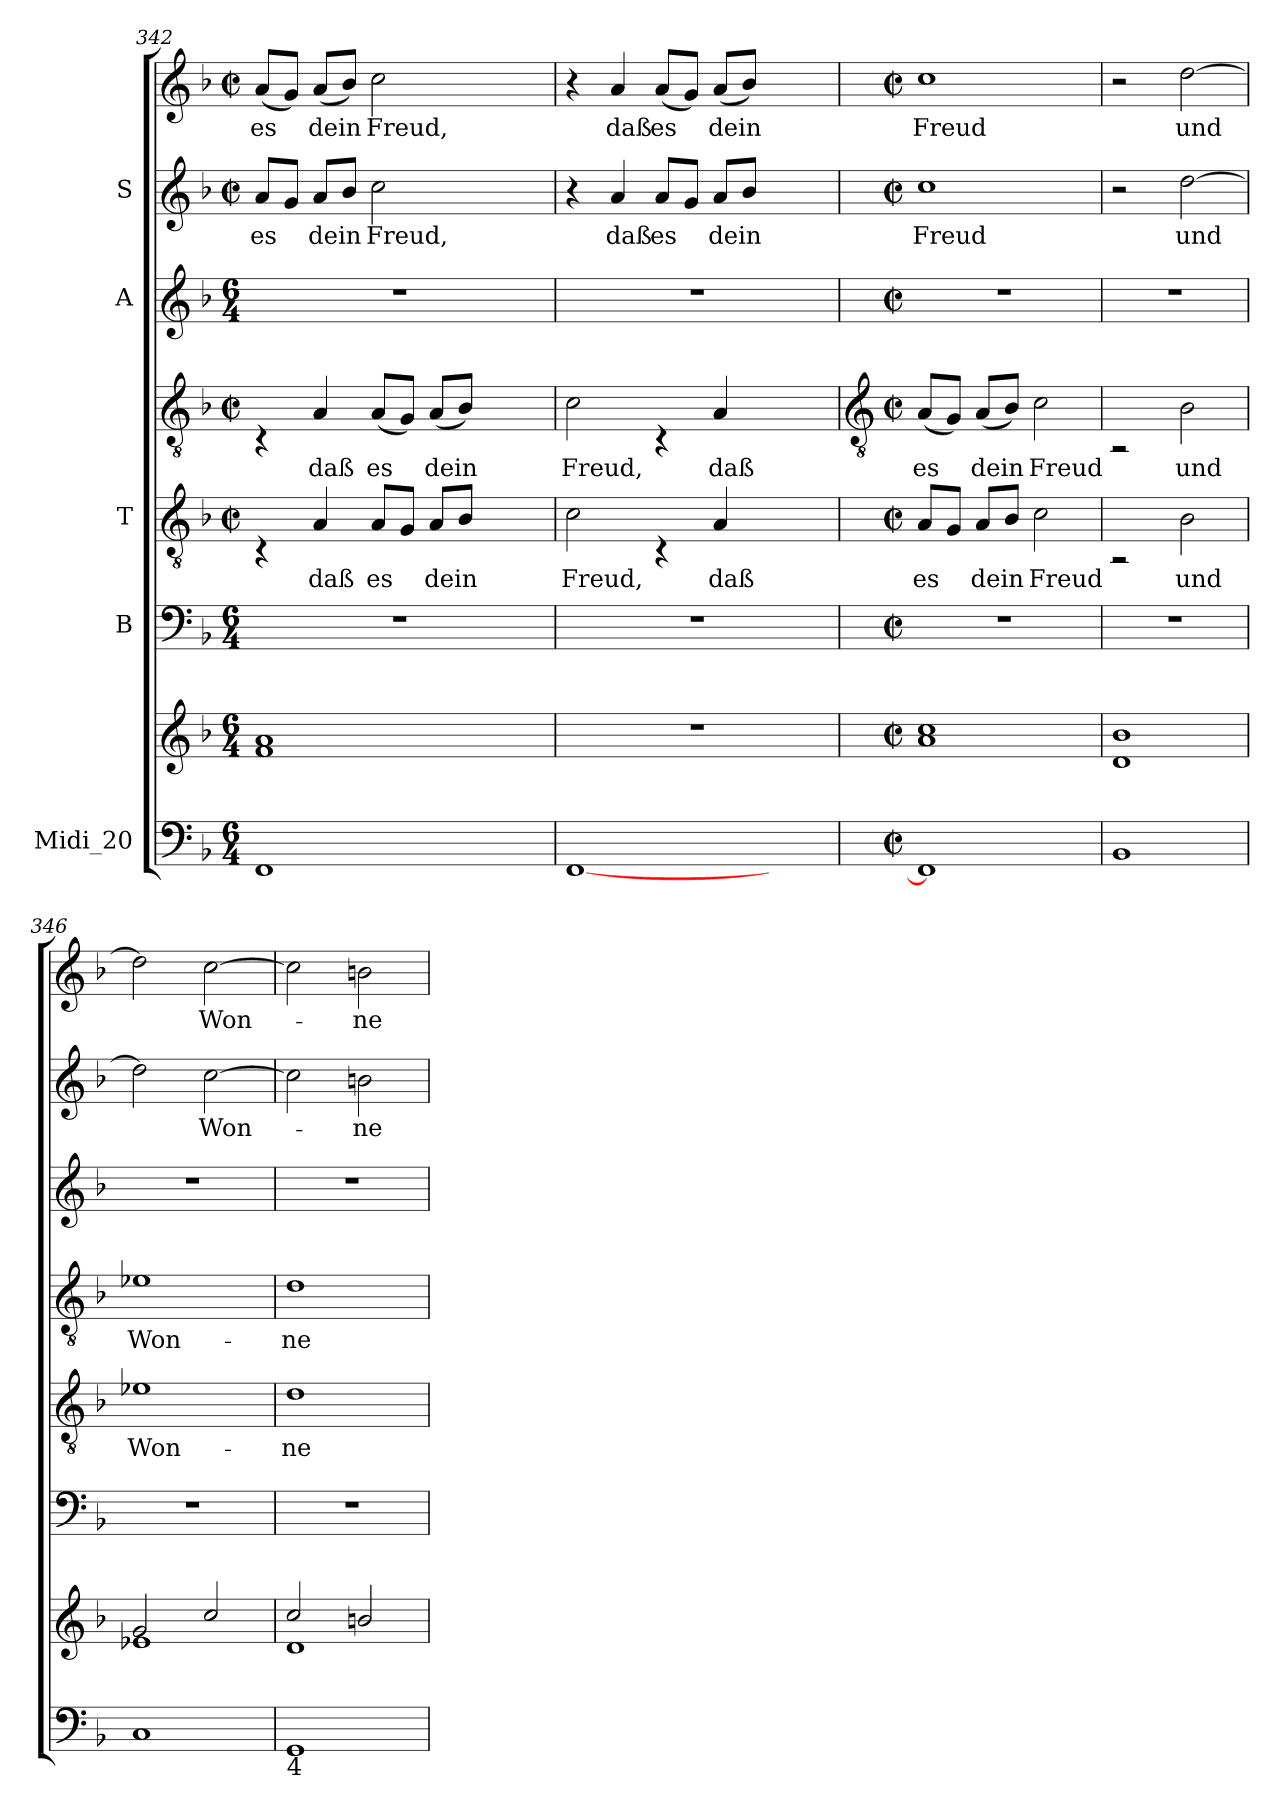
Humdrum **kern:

**kern	**kern	**kern	**kern	**text	**kern	**text	**kern	**kern	**text	**kern	**text
*part5	*part5	*part4	*part3	*part3	*part3	*part3	*part2	*part1	*part1	*part1	*part1
*staff8	*staff7	*staff6	*staff5	*staff5	*staff4	*staff4	*staff3	*staff2	*staff2	*staff1	*staff1
*I"Midi_20	*	*I"B	*I"T	*	*	*	*I"A	*I"S	*	*	*
*clefF4	*clefG2	*clefF4	*clefGv2	*	*clefGv2	*	*clefG2	*clefG2	*	*clefG2	*
*k[b-]	*k[b-]	*k[b-]	*k[b-]	*	*k[b-]	*	*k[b-]	*k[b-]	*	*k[b-]	*
*F:	*F:	*F:	*F:	*	*F:	*	*F:	*F:	*	*F:	*
*M6/4	*M6/4	*M6/4	*M2/2	*	*M2/2	*	*M6/4	*M2/2	*	*M2/2	*
*	*	*	*met(c|)	*	*met(c|)	*	*	*met(c|)	*	*met(c|)	*
=342	=342	=342	=342	=342	=342	=342	=342	=342	=342	=342	=342
!	!	!	!	!	!	!	!	!	!LO:LY:b	!	!LO:LY:b
1FF	1f 1a	1.r	4rBB	.	4rBB	.	1.r	8aL	es	(<8aL	es
.	.	.	.	.	.	.	.	8gJ	.	8gJ)	.
!	!	!	!	!LO:LY:b	!	!LO:LY:b	!	!	!LO:LY:b	!	!LO:LY:b
.	.	.	4A	daß	4A	daß	.	8aL	dein	(<8aL	dein
.	.	.	.	.	.	.	.	8b-J	.	8b-J)	.
!	!	!	!	!LO:LY:b	!	!LO:LY:b	!	!	!LO:LY:b	!	!LO:LY:b
.	.	.	8AL	es	(<8AL	es	.	2cc\	Freud,	2cc\	Freud,
.	.	.	8GJ	.	8GJ)	.	.	.	.	.	.
!	!	!	!	!LO:LY:b	!	!LO:LY:b	!	!	!	!	!
.	.	.	8AL	dein	(<8AL	dein	.	.	.	.	.
.	.	.	8B-J	.	8B-J)	.	.	.	.	.	.
2ryy	2ryy	.	2ryy	.	2ryy	.	.	2ryy	.	2ryy	.
=343	=343	=343	=343	=343	=343	=343	=343	=343	=343	=343	=343
!	!	!	!	!LO:LY:b	!	!LO:LY:b	!	!	!	!	!
[1FF	1.r	1.r	2c	Freud,	2c	Freud,	1.r	4r	.	4r	.
!	!	!	!	!	!	!	!	!	!LO:LY:b	!	!LO:LY:b
.	.	.	.	.	.	.	.	4a	daß	4a	daß
!	!	!	!	!	!	!	!	!	!LO:LY:b	!	!LO:LY:b
.	.	.	4rBB	.	4rBB	.	.	8aL	es	(<8aL	es
.	.	.	.	.	.	.	.	8gJ	.	8gJ)	.
!	!	!	!	!LO:LY:b	!	!LO:LY:b	!	!	!LO:LY:b	!	!LO:LY:b
.	.	.	4A	daß	4A	daß	.	8aL	dein	(<8aL	dein
.	.	.	.	.	.	.	.	8b-J	.	8b-J)	.
2ryy	.	.	2ryy	.	2ryy	.	.	2ryy	.	2ryy	.
!!LO:LB:g=z
=344	=344	=344	=344	=344	=344	=344	=344	=344	=344	=344	=344
*	*	*	*	*	*clefGv2	*	*	*	*	*	*
*M2/2	*M2/2	*M2/2	*M2/2	*	*M2/2	*	*M2/2	*M2/2	*	*M2/2	*
*met(c|)	*met(c|)	*met(c|)	*met(c|)	*	*met(c|)	*	*met(c|)	*met(c|)	*	*met(c|)	*
*	*^	*	*	*	*	*	*	*	*	*	*
!	!	!	!	!	!LO:LY:b	!	!LO:LY:b	!	!	!LO:LY:b	!	!LO:LY:b
1FF]	1cc	1a\	1r	8AL	es	(<8AL	es	1r	1cc	Freud	1cc	Freud
.	.	.	.	8GJ	.	8GJ)	.	.	.	.	.	.
!	!	!	!	!	!LO:LY:b	!	!LO:LY:b	!	!	!	!	!
.	.	.	.	8AL	dein	(<8AL	dein	.	.	.	.	.
.	.	.	.	8B-J	.	8B-J)	.	.	.	.	.	.
!	!	!	!	!	!LO:LY:b	!	!LO:LY:b	!	!	!	!	!
.	.	.	.	2c	Freud	2c	Freud	.	.	.	.	.
=345	=345	=345	=345	=345	=345	=345	=345	=345	=345	=345	=345	=345
1BB-	1b-	1d\	1r	2rBB	.	2rBB	.	1r	2r	.	2r	.
!	!	!	!	!	!LO:LY:b	!	!LO:LY:b	!	!	!LO:LY:b	!	!LO:LY:b
.	.	.	.	2B-	und	2B-	und	.	[2dd	und	[2dd	und
=346	=346	=346	=346	=346	=346	=346	=346	=346	=346	=346	=346	=346
!	!	!	!	!	!LO:LY:b	!	!LO:LY:b	!	!	!	!	!
1C	2g	1e-X\	1r	1e-X	Won-	1e-X	Won-	1r	2dd]	.	2dd]	.
!	!	!	!	!	!	!	!	!	!	!LO:LY:b	!	!LO:LY:b
.	2cc/	.	.	.	.	.	.	.	[2cc	Won-	[2cc	Won-
=347	=347	=347	=347	=347	=347	=347	=347	=347	=347	=347	=347	=347
!LO:TX:b:t=4	!	!	!	!	!	!	!	!	!	!	!	!
!	!	!	!	!	!LO:LY:b	!	!LO:LY:b	!	!	!	!	!
1GG	2cc/	1d\	1r	1d	-ne	1d	-ne	1r	2cc]	.	2cc]	.
!	!	!	!	!	!	!	!	!	!	!LO:LY:b	!	!LO:LY:b
.	2bn/	.	.	.	.	.	.	.	2bn	ne	2bn	ne
*	*v	*v	*	*	*	*	*	*	*	*	*	*
=	=	=	=	=	=	=	=	=	=	=	=
*-	*-	*-	*-	*-	*-	*-	*-	*-	*-	*-	*-
